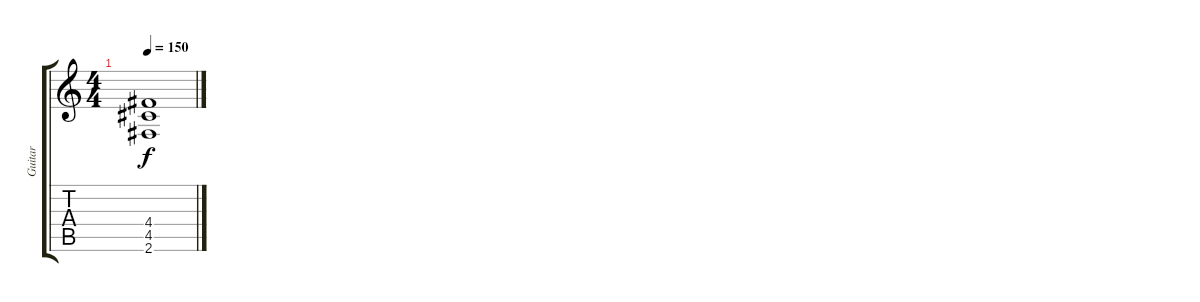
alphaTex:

\track ("Guitar" "Guitar") {instrument distortionguitar}
\staff {score tabs}
\tuning (E4 B3 G3 D3 A2 E2) {hide}
\ts (4 4)
\tempo 150
\clef g2
\ks c
(4.4 4.5 2.6).1{dy f}
